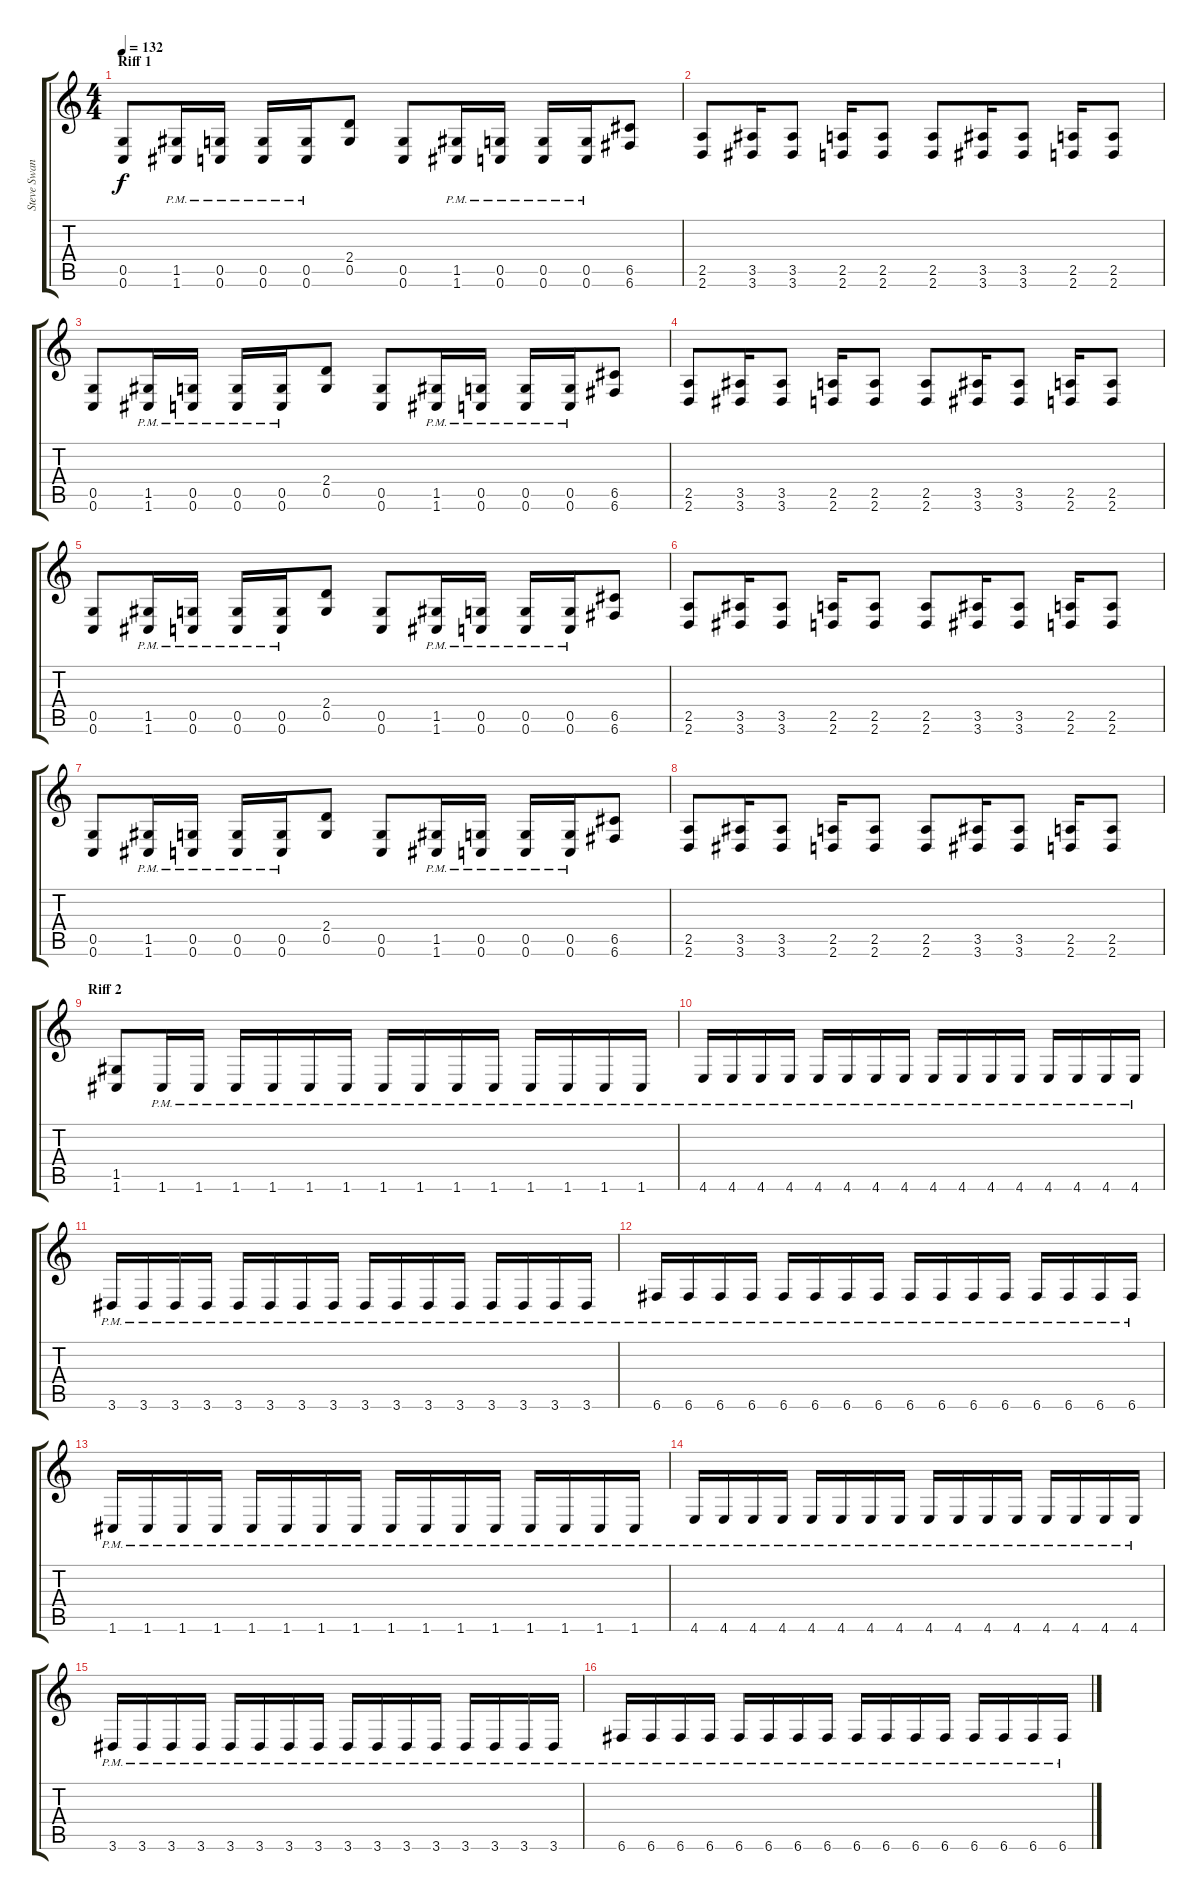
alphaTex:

\track ("Steve Swanson >>Guitar" "Steve Swan") {instrument distortionguitar}
\staff {score tabs}
\tuning (D4 A3 F3 C3 G2 C2) {hide}
\ts (4 4)
\section ("" "Riff 1")
\tempo 132
\clef g2
\ks c
(0.5 0.6).8{dy f} (1.5{pm} 1.6{pm}).16 (0.5{pm} 0.6{pm}).16 (0.5{pm} 0.6{pm}).16 (0.5{pm} 0.6{pm}).16 (2.4 0.5).8 (0.5 0.6).8 (1.5{pm} 1.6{pm}).16 (0.5{pm} 0.6{pm}).16 (0.5{pm} 0.6{pm}).16 (0.5{pm} 0.6{pm}).16 (6.5 6.6).8 |
(2.5 2.6).8 (3.5 3.6).16 (3.5 3.6).8 (2.5 2.6).16 (2.5 2.6).8 (2.5 2.6).8 (3.5 3.6).16 (3.5 3.6).8 (2.5 2.6).16 (2.5 2.6).8 |
(0.5 0.6).8 (1.5{pm} 1.6{pm}).16 (0.5{pm} 0.6{pm}).16 (0.5{pm} 0.6{pm}).16 (0.5{pm} 0.6{pm}).16 (2.4 0.5).8 (0.5 0.6).8 (1.5{pm} 1.6{pm}).16 (0.5{pm} 0.6{pm}).16 (0.5{pm} 0.6{pm}).16 (0.5{pm} 0.6{pm}).16 (6.5 6.6).8 |
(2.5 2.6).8 (3.5 3.6).16 (3.5 3.6).8 (2.5 2.6).16 (2.5 2.6).8 (2.5 2.6).8 (3.5 3.6).16 (3.5 3.6).8 (2.5 2.6).16 (2.5 2.6).8 |
(0.5 0.6).8 (1.5{pm} 1.6{pm}).16 (0.5{pm} 0.6{pm}).16 (0.5{pm} 0.6{pm}).16 (0.5{pm} 0.6{pm}).16 (2.4 0.5).8 (0.5 0.6).8 (1.5{pm} 1.6{pm}).16 (0.5{pm} 0.6{pm}).16 (0.5{pm} 0.6{pm}).16 (0.5{pm} 0.6{pm}).16 (6.5 6.6).8 |
(2.5 2.6).8 (3.5 3.6).16 (3.5 3.6).8 (2.5 2.6).16 (2.5 2.6).8 (2.5 2.6).8 (3.5 3.6).16 (3.5 3.6).8 (2.5 2.6).16 (2.5 2.6).8 |
(0.5 0.6).8 (1.5{pm} 1.6{pm}).16 (0.5{pm} 0.6{pm}).16 (0.5{pm} 0.6{pm}).16 (0.5{pm} 0.6{pm}).16 (2.4 0.5).8 (0.5 0.6).8 (1.5{pm} 1.6{pm}).16 (0.5{pm} 0.6{pm}).16 (0.5{pm} 0.6{pm}).16 (0.5{pm} 0.6{pm}).16 (6.5 6.6).8 |
(2.5 2.6).8 (3.5 3.6).16 (3.5 3.6).8 (2.5 2.6).16 (2.5 2.6).8 (2.5 2.6).8 (3.5 3.6).16 (3.5 3.6).8 (2.5 2.6).16 (2.5 2.6).8 |
\section ("" "Riff 2")
(1.5 1.6).8 1.6{pm}.16 1.6{pm}.16 1.6{pm}.16 1.6{pm}.16 1.6{pm}.16 1.6{pm}.16 1.6{pm}.16 1.6{pm}.16 1.6{pm}.16 1.6{pm}.16 1.6{pm}.16 1.6{pm}.16 1.6{pm}.16 1.6{pm}.16 |
4.6{pm}.16 4.6{pm}.16 4.6{pm}.16 4.6{pm}.16 4.6{pm}.16 4.6{pm}.16 4.6{pm}.16 4.6{pm}.16 4.6{pm}.16 4.6{pm}.16 4.6{pm}.16 4.6{pm}.16 4.6{pm}.16 4.6{pm}.16 4.6{pm}.16 4.6{pm}.16 |
3.6{pm}.16 3.6{pm}.16 3.6{pm}.16 3.6{pm}.16 3.6{pm}.16 3.6{pm}.16 3.6{pm}.16 3.6{pm}.16 3.6{pm}.16 3.6{pm}.16 3.6{pm}.16 3.6{pm}.16 3.6{pm}.16 3.6{pm}.16 3.6{pm}.16 3.6{pm}.16 |
6.6{pm}.16 6.6{pm}.16 6.6{pm}.16 6.6{pm}.16 6.6{pm}.16 6.6{pm}.16 6.6{pm}.16 6.6{pm}.16 6.6{pm}.16 6.6{pm}.16 6.6{pm}.16 6.6{pm}.16 6.6{pm}.16 6.6{pm}.16 6.6{pm}.16 6.6{pm}.16 |
1.6{pm}.16 1.6{pm}.16 1.6{pm}.16 1.6{pm}.16 1.6{pm}.16 1.6{pm}.16 1.6{pm}.16 1.6{pm}.16 1.6{pm}.16 1.6{pm}.16 1.6{pm}.16 1.6{pm}.16 1.6{pm}.16 1.6{pm}.16 1.6{pm}.16 1.6{pm}.16 |
4.6{pm}.16 4.6{pm}.16 4.6{pm}.16 4.6{pm}.16 4.6{pm}.16 4.6{pm}.16 4.6{pm}.16 4.6{pm}.16 4.6{pm}.16 4.6{pm}.16 4.6{pm}.16 4.6{pm}.16 4.6{pm}.16 4.6{pm}.16 4.6{pm}.16 4.6{pm}.16 |
3.6{pm}.16 3.6{pm}.16 3.6{pm}.16 3.6{pm}.16 3.6{pm}.16 3.6{pm}.16 3.6{pm}.16 3.6{pm}.16 3.6{pm}.16 3.6{pm}.16 3.6{pm}.16 3.6{pm}.16 3.6{pm}.16 3.6{pm}.16 3.6{pm}.16 3.6{pm}.16 |
6.6{pm}.16 6.6{pm}.16 6.6{pm}.16 6.6{pm}.16 6.6{pm}.16 6.6{pm}.16 6.6{pm}.16 6.6{pm}.16 6.6{pm}.16 6.6{pm}.16 6.6{pm}.16 6.6{pm}.16 6.6{pm}.16 6.6{pm}.16 6.6{pm}.16 6.6{pm}.16
